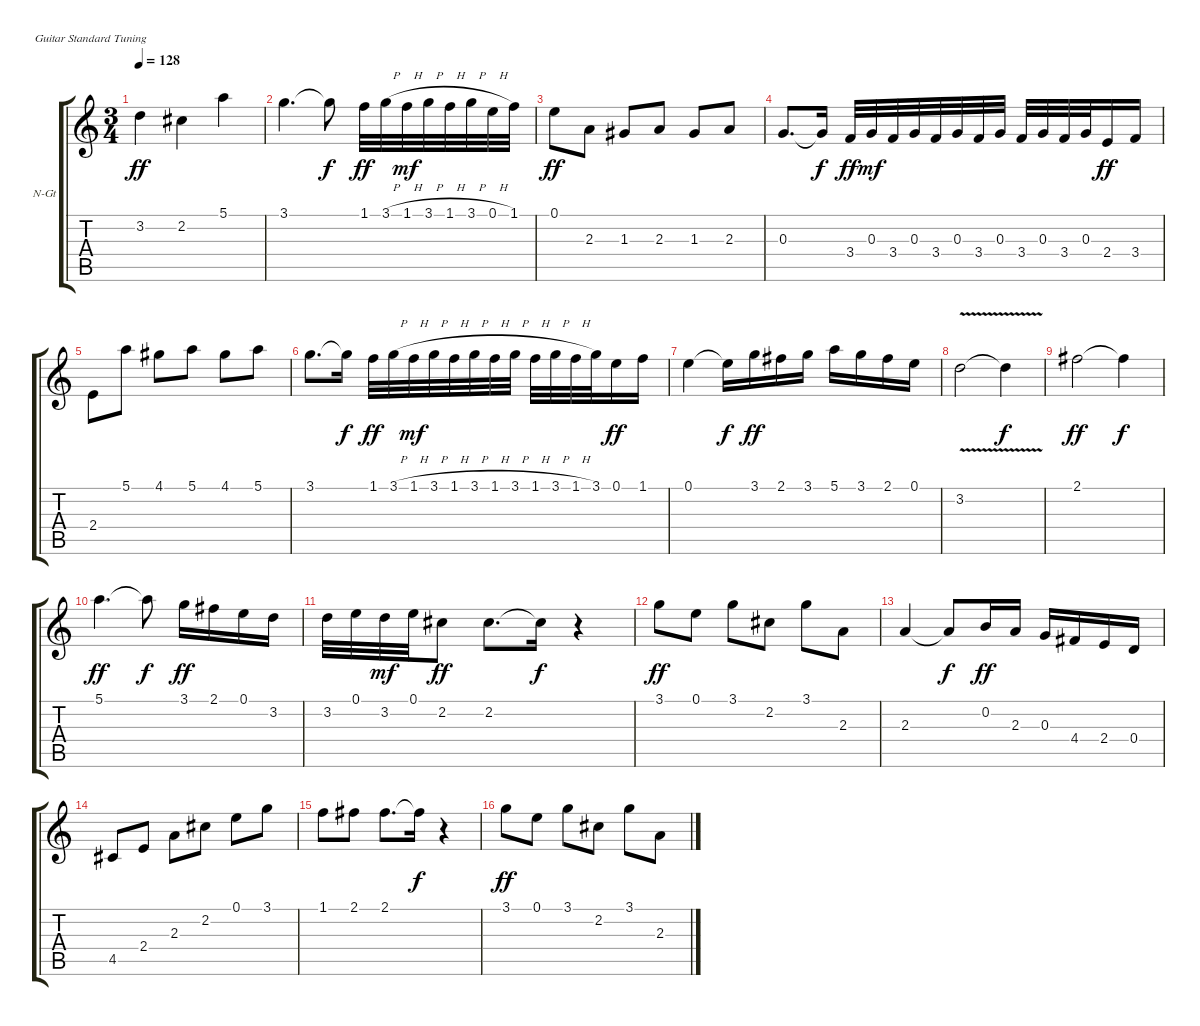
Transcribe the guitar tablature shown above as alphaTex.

\bracketExtendMode groupsimilarinstruments
\firstSystemTrackNameOrientation horizontal
\otherSystemsTrackNameOrientation horizontal
\track ("Guitar 1" "N-Gt") {instrument acousticguitarnylon}
\staff {score tabs}
\tuning (E4 B3 G3 D3 A2 E2)
\ts (3 4)
\tempo 128
\clef g2
\ks c
3.2.4{dy ff} 2.2.4 5.1.4 |
3.1.4{d} 3.1{t}.8{dy f} 1.1.32{dy ff} 3.1{h}.32 1.1{h}.32{dy mf} 3.1{h}.32 1.1{h}.32 3.1{h}.32 0.1{h}.32 1.1.32 |
0.1.8{dy ff} 2.3.8 1.3.8 2.3.8 1.3.8 2.3.8 |
0.3.8{d} 0.3{t}.16{dy f} 3.4.32{dy ff} 0.3.32{dy mf} 3.4.32 0.3.32 3.4.32 0.3.32 3.4.32 0.3.32 3.4.32 0.3.32 3.4.32 0.3.32 2.4.16{dy ff} 3.4.16 |
2.4.8 5.1.8 4.1.8 5.1.8 4.1.8 5.1.8 |
3.1.8{d} 3.1{t}.16{dy f} 1.1.32{dy ff} 3.1{h}.32 1.1{h}.32{dy mf} 3.1{h}.32 1.1{h}.32 3.1{h}.32 1.1{h}.32 3.1{h}.32 1.1{h}.32 3.1{h}.32 1.1{h}.32 3.1.32 0.1.16{dy ff} 1.1.16 |
0.1.4 0.1{t}.16{dy f} 3.1.16{dy ff} 2.1.16 3.1.16 5.1.16 3.1.16 2.1.16 0.1.16 |
3.2{v}.2 3.2{v t}.4{dy f} |
2.1.2{dy ff} 2.1{t}.4{dy f} |
5.1.4{d dy ff} 5.1{t}.8{dy f} 3.1.16{dy ff} 2.1.16 0.1.16 3.2.16 |
3.2.32 0.1.32 3.2.32{dy mf} 0.1.32 2.2.8{dy ff} 2.2.8{d} 2.2{t}.16{dy f} r.4 |
3.1.8{dy ff} 0.1.8 3.1.8 2.2.8 3.1.8 2.3.8 |
2.3.4 2.3{t}.8{dy f} 0.2.16{dy ff} 2.3.16 0.3.16 4.4.16 2.4.16 0.4.16 |
4.5.8 2.4.8 2.3.8 2.2.8 0.1.8 3.1.8 |
1.1.8 2.1.8 2.1.8{d} 2.1{t}.16{dy f} r.4 |
3.1.8{dy ff} 0.1.8 3.1.8 2.2.8 3.1.8 2.3.8
